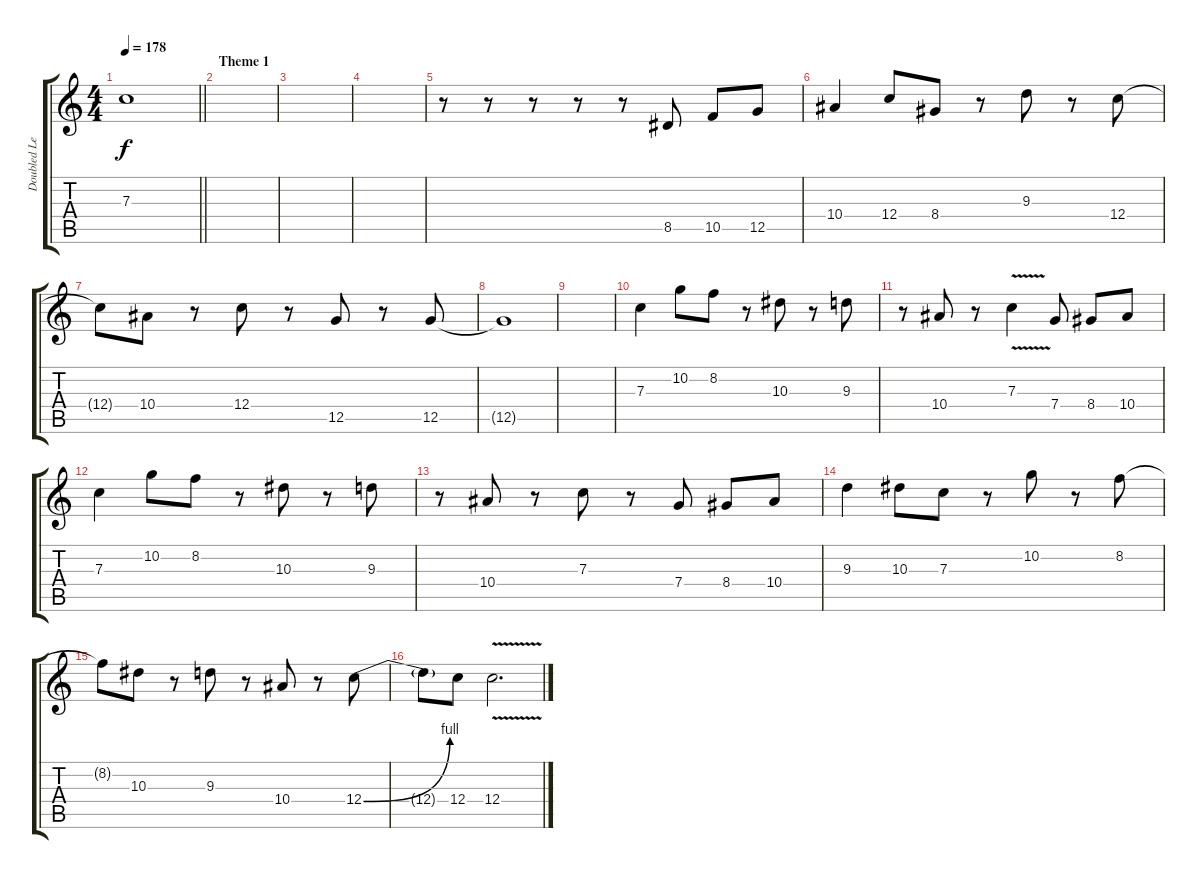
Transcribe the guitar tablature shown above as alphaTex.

\track ("Doubled Lead" "Doubled Le") {instrument overdrivenguitar}
\staff {score tabs}
\tuning (D4 A3 F3 C3 G2 D2) {hide}
\ts (4 4)
\tempo 178
\clef g2
\barLineRight lightlight
\ks c
7.3{t}.1{dy f} |
\section ("" "Theme 1")
|
|
|
r.8 r.8 r.8 r.8 r.8 8.5.8 10.5.8 12.5.8 |
10.4.4 12.4.8 8.4.8 r.8 9.3.8 r.8 12.4.8 |
12.4{t}.8 10.4.8 r.8 12.4.8 r.8 12.5.8 r.8 12.5.8 |
12.5{t}.1 |
|
7.3.4 10.2.8 8.2.8 r.8 10.3.8 r.8 9.3.8 |
r.8 10.4.8 r.8 7.3{v}.4 7.4.8 8.4.8 10.4.8 |
7.3.4 10.2.8 8.2.8 r.8 10.3.8 r.8 9.3.8 |
r.8 10.4.8 r.8 7.3.8 r.8 7.4.8 8.4.8 10.4.8 |
9.3.4 10.3.8 7.3.8 r.8 10.2.8 r.8 8.2.8 |
8.2{t}.8 10.3.8 r.8 9.3.8 r.8 10.4.8 r.8 12.4{be (bend 0 0 60 4)}.8 |
12.4{t}.8 12.4.8 12.4{v}.2{d}
